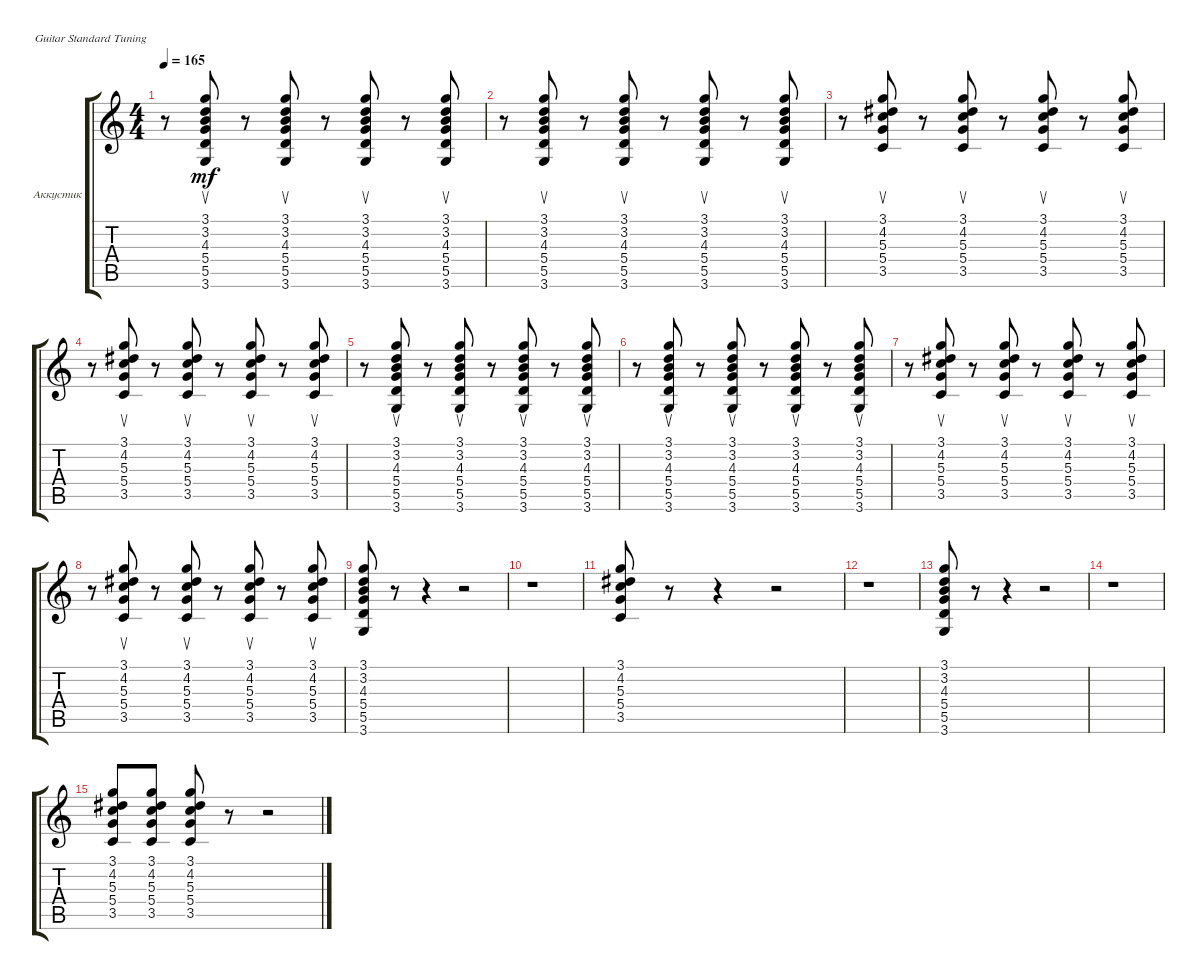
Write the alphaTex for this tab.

\defaultSystemsLayout 4
\bracketExtendMode groupsimilarinstruments
\firstSystemTrackNameOrientation horizontal
\otherSystemsTrackNameOrientation horizontal
\track ("Акустическая гитара" "Аккустик") {instrument acousticguitarsteel}
\staff {score tabs}
\tuning (E4 B3 G3 D3 A2 E2)
\ts (4 4)
\tempo 165
\clef g2
\ks c
r.8{dy mf} (3.6 5.5 5.4 4.3 3.2 3.1).8{su} r.8 (3.6 5.5 5.4 4.3 3.2 3.1).8{su} r.8 (3.6 5.5 5.4 4.3 3.2 3.1).8{su} r.8 (3.6 5.5 5.4 4.3 3.2 3.1).8{su} |
r.8 (3.6 5.5 5.4 4.3 3.2 3.1).8{su} r.8 (3.6 5.5 5.4 4.3 3.2 3.1).8{su} r.8 (3.6 5.5 5.4 4.3 3.2 3.1).8{su} r.8 (3.6 5.5 5.4 4.3 3.2 3.1).8{su} |
r.8 (3.5 5.4 5.3 4.2 3.1).8{su} r.8 (3.5 5.4 5.3 4.2 3.1).8{su} r.8 (3.5 5.4 5.3 4.2 3.1).8{su} r.8 (3.5 5.4 5.3 4.2 3.1).8{su} |
r.8 (3.5 5.4 5.3 4.2 3.1).8{su} r.8 (3.5 5.4 5.3 4.2 3.1).8{su} r.8 (3.5 5.4 5.3 4.2 3.1).8{su} r.8 (3.5 5.4 5.3 4.2 3.1).8{su} |
r.8 (3.6 5.5 5.4 4.3 3.2 3.1).8{su} r.8 (3.6 5.5 5.4 4.3 3.2 3.1).8{su} r.8 (3.6 5.5 5.4 4.3 3.2 3.1).8{su} r.8 (3.6 5.5 5.4 4.3 3.2 3.1).8{su} |
r.8 (3.6 5.5 5.4 4.3 3.2 3.1).8{su} r.8 (3.6 5.5 5.4 4.3 3.2 3.1).8{su} r.8 (3.6 5.5 5.4 4.3 3.2 3.1).8{su} r.8 (3.6 5.5 5.4 4.3 3.2 3.1).8{su} |
r.8 (3.5 5.4 5.3 4.2 3.1).8{su} r.8 (3.5 5.4 5.3 4.2 3.1).8{su} r.8 (3.5 5.4 5.3 4.2 3.1).8{su} r.8 (3.5 5.4 5.3 4.2 3.1).8{su} |
r.8 (3.5 5.4 5.3 4.2 3.1).8{su} r.8 (3.5 5.4 5.3 4.2 3.1).8{su} r.8 (3.5 5.4 5.3 4.2 3.1).8{su} r.8 (3.5 5.4 5.3 4.2 3.1).8{su} |
(3.6 5.5 5.4 4.3 3.2 3.1).8 r.8 r.4 r.2 |
r.1 |
(3.5 5.4 5.3 4.2 3.1).8 r.8 r.4 r.2 |
r.1 |
(3.6 5.5 5.4 4.3 3.2 3.1).8 r.8 r.4 r.2 |
r.1 |
(3.5 5.4 5.3 4.2 3.1).8 (3.5 5.4 5.3 4.2 3.1).8 (3.5 5.4 5.3 4.2 3.1).8 r.8 r.2
